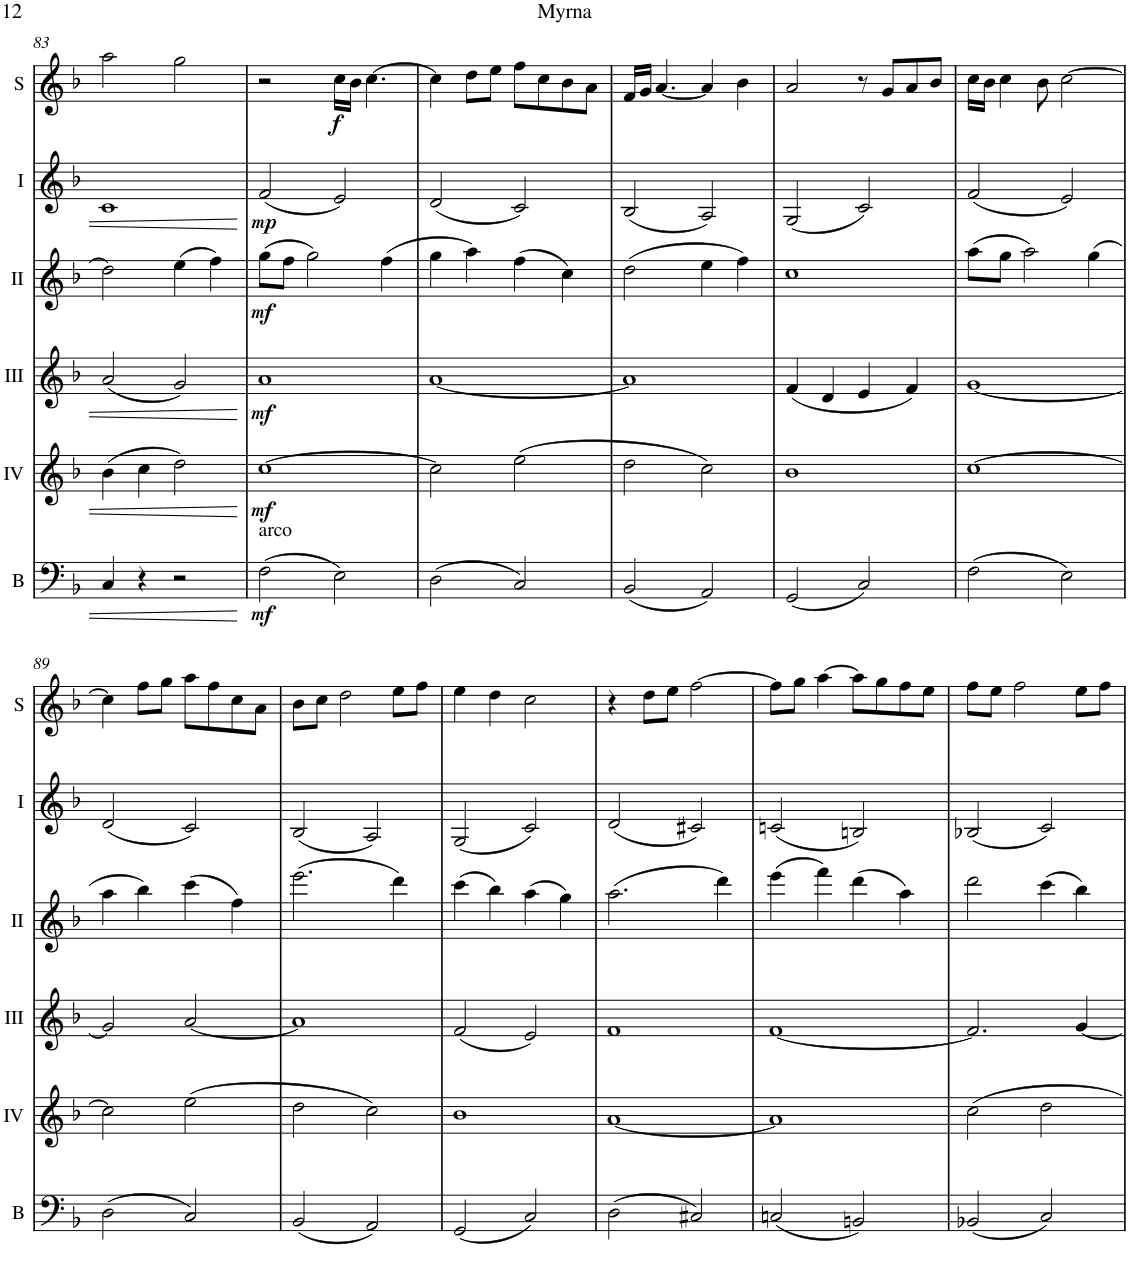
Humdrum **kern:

**kern	**dynam	**kern	**dynam	**kern	**dynam	**kern	**dynam	**kern	**dynam	**kern	**dynam
*part6	*part6	*part5	*part5	*part4	*part4	*part3	*part3	*part2	*part2	*part1	*part1
*staff6	*staff6	*staff5	*staff5	*staff4	*staff4	*staff3	*staff3	*staff2	*staff2	*staff1	*staff1
*I"Bass	*	*I"Acc. 4	*	*I"Acc. 3	*	*I"Acc. 2	*	*I"Acc. 1	*	*I"Solo	*
*I'B	*	*	*	*	*	*	*	*	*	*I'S	*
!!LO:PB:g=z
*clefF4	*	*clefG2	*	*clefG2	*	*clefG2	*	*clefG2	*	*clefG2	*
*Trd7c12	*	*Trd7c12	*	*	*	*	*	*Trd7c12	*	*	*
*k[b-]	*	*k[b-]	*	*k[b-]	*	*k[b-]	*	*k[b-]	*	*k[b-]	*
*M4/4	*	*M4/4	*	*M4/4	*	*M4/4	*	*M4/4	*	*M4/4	*
=83	=83	=83	=83	=83	=83	=83	=83	=83	=83	=83	=83
4C/	.	(4b-\	.	(2a/	.	2dd\]	.	1c	.	2aa\	.
4r	.	4cc\	.	.	.	.	.	.	.	.	.
2r	.	2dd\)	.	2g/)	.	(4ee\	.	.	.	2gg\	.
.	.	.	.	.	.	4ff\)	.	.	.	.	.
=84	=84	=84	=84	=84	=84	=84	=84	=84	=84	=84	=84
!LO:TX:a:t=arco	!	!	!	!	!	!	!	!	!	!	!
!	!LO:DY:b	!	!LO:DY:b	!	!LO:DY:b	!	!LO:DY:b	!	!LO:DY:b	!	!
(2F\	mf	[1cc	mf	1a	mf	(8gg\L	mf	(2f/	mp	2r	.
.	.	.	.	.	.	8ff\J	.	.	.	.	.
.	.	.	.	.	.	2gg\)	.	.	.	.	.
!	!	!	!	!	!	!	!	!	!	!	!LO:DY:b
2E\)	.	.	.	.	.	.	.	2e/)	.	16cc\LL	f
.	.	.	.	.	.	.	.	.	.	16b-\JJ	.
.	.	.	.	.	.	.	.	.	.	[4.cc\	.
.	.	.	.	.	.	(4ff\	.	.	.	.	.
=85	=85	=85	=85	=85	=85	=85	=85	=85	=85	=85	=85
(2D\	.	2cc\]	.	[1a	.	4gg\	.	(2d/	.	4cc\]	.
.	.	.	.	.	.	4aa\)	.	.	.	8dd\L	.
.	.	.	.	.	.	.	.	.	.	8ee\J	.
2C/)	.	(2ee\	.	.	.	(4ff\	.	2c/)	.	8ff\L	.
.	.	.	.	.	.	.	.	.	.	8cc\	.
.	.	.	.	.	.	4cc\)	.	.	.	8b-\	.
.	.	.	.	.	.	.	.	.	.	8a\J	.
=86	=86	=86	=86	=86	=86	=86	=86	=86	=86	=86	=86
(2BB-/	.	2dd\	.	1a]	.	(2dd\	.	(2B-/	.	16f/LL	.
.	.	.	.	.	.	.	.	.	.	16g/JJ	.
.	.	.	.	.	.	.	.	.	.	[4.a/	.
2AA/)	.	2cc\)	.	.	.	4ee\	.	2A/)	.	4a/]	.
.	.	.	.	.	.	4ff\)	.	.	.	4b-\	.
=87	=87	=87	=87	=87	=87	=87	=87	=87	=87	=87	=87
(2GG/	.	1b-	.	(4f/	.	1cc	.	(2G/	.	2a/	.
.	.	.	.	4d/	.	.	.	.	.	.	.
2C/)	.	.	.	4e/	.	.	.	2c/)	.	8r	.
.	.	.	.	.	.	.	.	.	.	8g/L	.
.	.	.	.	4f/)	.	.	.	.	.	8a/	.
.	.	.	.	.	.	.	.	.	.	8b-/J	.
=88	=88	=88	=88	=88	=88	=88	=88	=88	=88	=88	=88
(2F\	.	[1cc	.	[1g	.	(8aa\L	.	(2f/	.	16cc\LL	.
.	.	.	.	.	.	.	.	.	.	16b-\JJ	.
.	.	.	.	.	.	8gg\J	.	.	.	4cc\	.
.	.	.	.	.	.	2aa\)	.	.	.	.	.
.	.	.	.	.	.	.	.	.	.	8b-\	.
2E\)	.	.	.	.	.	.	.	2e/)	.	[2cc\	.
.	.	.	.	.	.	(4gg\	.	.	.	.	.
!!LO:LB:g=z
=89	=89	=89	=89	=89	=89	=89	=89	=89	=89	=89	=89
(2D\	.	2cc\]	.	2g/]	.	4aa\	.	(2d/	.	4cc\]	.
.	.	.	.	.	.	4bb-\)	.	.	.	8ff\L	.
.	.	.	.	.	.	.	.	.	.	8gg\J	.
2C/)	.	(2ee\	.	[2a/	.	(4ccc\	.	2c/)	.	8aa\L	.
.	.	.	.	.	.	.	.	.	.	8ff\	.
.	.	.	.	.	.	4ff\)	.	.	.	8cc\	.
.	.	.	.	.	.	.	.	.	.	8a\J	.
=90	=90	=90	=90	=90	=90	=90	=90	=90	=90	=90	=90
(2BB-/	.	2dd\	.	1a]	.	(2.eee\	.	(2B-/	.	8b-\L	.
.	.	.	.	.	.	.	.	.	.	8cc\J	.
.	.	.	.	.	.	.	.	.	.	2dd\	.
2AA/)	.	2cc\)	.	.	.	.	.	2A/)	.	.	.
.	.	.	.	.	.	4ddd\)	.	.	.	8ee\L	.
.	.	.	.	.	.	.	.	.	.	8ff\J	.
=91	=91	=91	=91	=91	=91	=91	=91	=91	=91	=91	=91
(2GG/	.	1b-	.	(2f/	.	(4ccc\	.	(2G/	.	4ee\	.
.	.	.	.	.	.	4bb-\)	.	.	.	4dd\	.
2C/)	.	.	.	2e/)	.	(4aa\	.	2c/)	.	2cc\	.
.	.	.	.	.	.	4gg\)	.	.	.	.	.
=92	=92	=92	=92	=92	=92	=92	=92	=92	=92	=92	=92
(2D\	.	[1a	.	1f	.	(2.aa\	.	(2d/	.	4r	.
.	.	.	.	.	.	.	.	.	.	8dd\L	.
.	.	.	.	.	.	.	.	.	.	8ee\J	.
2C#X/)	.	.	.	.	.	.	.	2c#X/)	.	[2ff\	.
.	.	.	.	.	.	4ddd\)	.	.	.	.	.
=93	=93	=93	=93	=93	=93	=93	=93	=93	=93	=93	=93
(2Cn/	.	1a]	.	[1f	.	(4eee\	.	(2cn/	.	8ff\L]	.
.	.	.	.	.	.	.	.	.	.	8gg\J	.
.	.	.	.	.	.	4fff\)	.	.	.	[4aa\	.
2BBn/)	.	.	.	.	.	(4ddd\	.	2Bn/)	.	8aa\L]	.
.	.	.	.	.	.	.	.	.	.	8gg\	.
.	.	.	.	.	.	4aa\)	.	.	.	8ff\	.
.	.	.	.	.	.	.	.	.	.	8ee\J	.
=94	=94	=94	=94	=94	=94	=94	=94	=94	=94	=94	=94
(2BB-X/	.	2cc\	.	2.f/]	.	2ddd\	.	(2B-X/	.	8ff\L	.
.	.	.	.	.	.	.	.	.	.	8ee\J	.
.	.	.	.	.	.	.	.	.	.	2ff\	.
2C/)	.	2dd\	.	.	.	(4ccc\	.	2c/)	.	.	.
.	.	.	.	[4g/	.	4bb-\)	.	.	.	8ee\L	.
.	.	.	.	.	.	.	.	.	.	8ff\J	.
=	=	=	=	=	=	=	=	=	=	=	=
*-	*-	*-	*-	*-	*-	*-	*-	*-	*-	*-	*-
